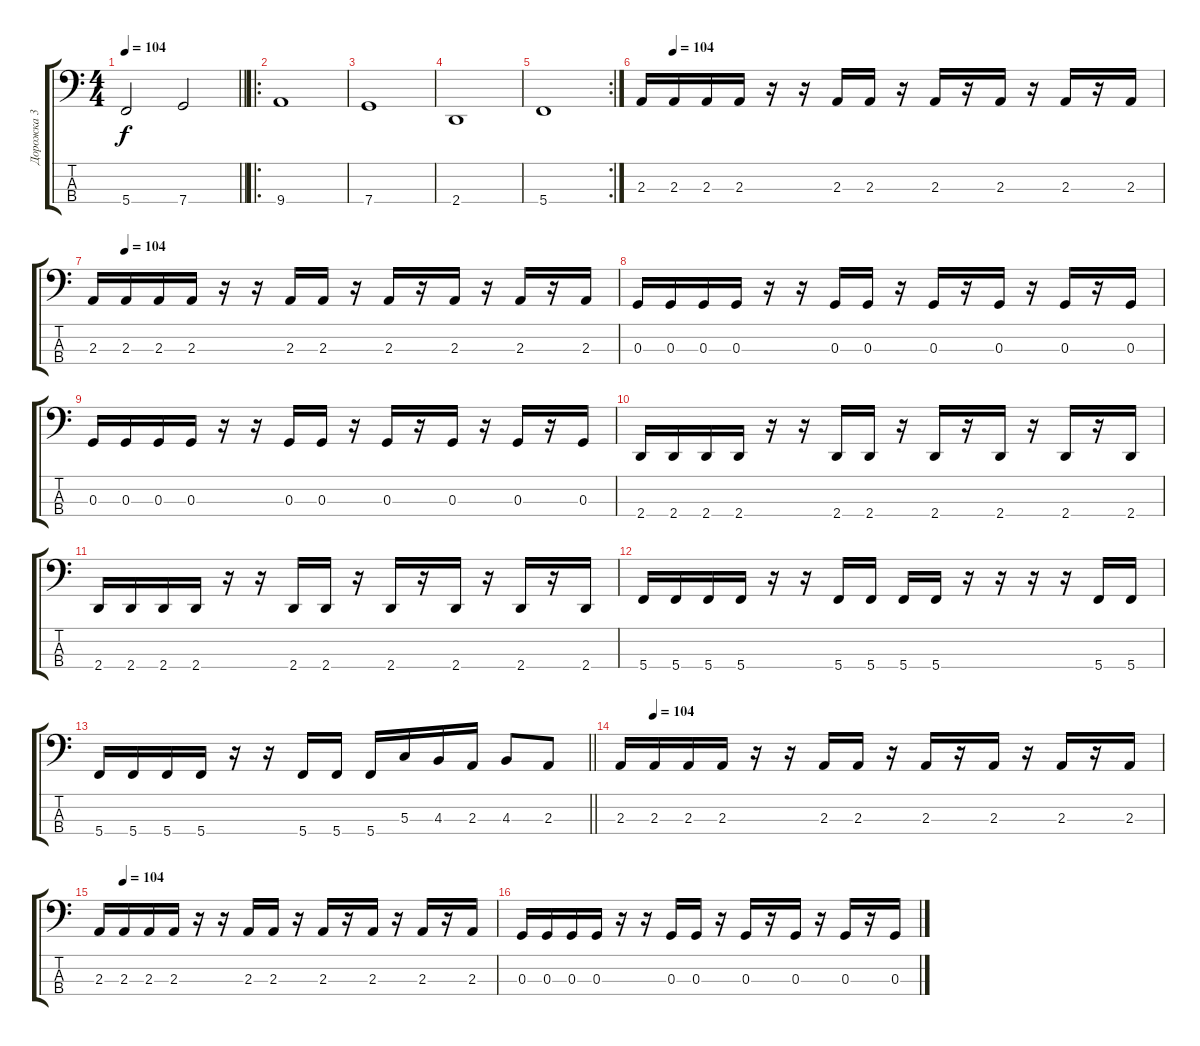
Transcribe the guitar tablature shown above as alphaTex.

\track ("Дорожка 3" "Дорожка 3") {instrument electricbassfinger}
\staff {score tabs}
\tuning (F2 C2 G1 C1) {hide}
\ts (4 4)
\tempo 104
\clef f4
\barLineRight lightlight
\ks c
5.4.2{dy f} 7.4.2 |
\ro
9.4.1 |
7.4.1 |
2.4.1 |
\rc 2
5.4.1 |
\tempo (104 0.0625)
2.3.16 2.3.16 2.3.16 2.3.16 r.16 r.16 2.3.16 2.3.16 r.16 2.3.16 r.16 2.3.16 r.16 2.3.16 r.16 2.3.16 |
\tempo (104 0.0625)
2.3.16 2.3.16 2.3.16 2.3.16 r.16 r.16 2.3.16 2.3.16 r.16 2.3.16 r.16 2.3.16 r.16 2.3.16 r.16 2.3.16 |
0.3.16 0.3.16 0.3.16 0.3.16 r.16 r.16 0.3.16 0.3.16 r.16 0.3.16 r.16 0.3.16 r.16 0.3.16 r.16 0.3.16 |
0.3.16 0.3.16 0.3.16 0.3.16 r.16 r.16 0.3.16 0.3.16 r.16 0.3.16 r.16 0.3.16 r.16 0.3.16 r.16 0.3.16 |
2.4.16 2.4.16 2.4.16 2.4.16 r.16 r.16 2.4.16 2.4.16 r.16 2.4.16 r.16 2.4.16 r.16 2.4.16 r.16 2.4.16 |
2.4.16 2.4.16 2.4.16 2.4.16 r.16 r.16 2.4.16 2.4.16 r.16 2.4.16 r.16 2.4.16 r.16 2.4.16 r.16 2.4.16 |
5.4.16 5.4.16 5.4.16 5.4.16 r.16 r.16 5.4.16 5.4.16 5.4.16 5.4.16 r.16 r.16 r.16 r.16 5.4.16 5.4.16 |
\barLineRight lightlight
5.4.16 5.4.16 5.4.16 5.4.16 r.16 r.16 5.4.16 5.4.16 5.4.16 5.3.16 4.3.16 2.3.16 4.3.8 2.3.8 |
\tempo (104 0.0625)
2.3.16 2.3.16 2.3.16 2.3.16 r.16 r.16 2.3.16 2.3.16 r.16 2.3.16 r.16 2.3.16 r.16 2.3.16 r.16 2.3.16 |
\tempo (104 0.0625)
2.3.16 2.3.16 2.3.16 2.3.16 r.16 r.16 2.3.16 2.3.16 r.16 2.3.16 r.16 2.3.16 r.16 2.3.16 r.16 2.3.16 |
0.3.16 0.3.16 0.3.16 0.3.16 r.16 r.16 0.3.16 0.3.16 r.16 0.3.16 r.16 0.3.16 r.16 0.3.16 r.16 0.3.16
